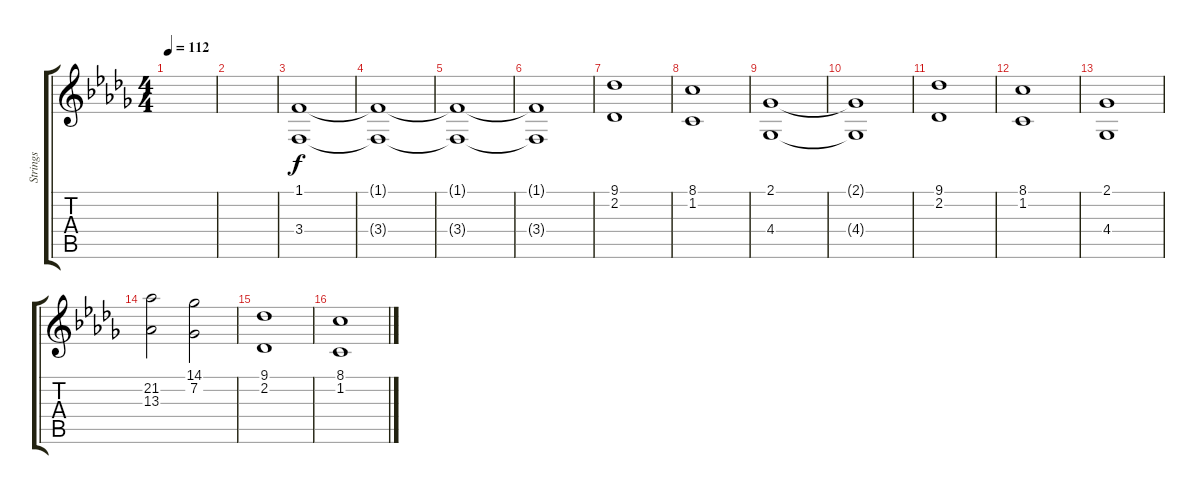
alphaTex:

\track ("Strings" "Strings") {instrument stringensemble2}
\staff {score tabs}
\tuning (E4 B3 G3 D3 A2 E2) {hide}
\ts (4 4)
\tempo 112
\clef g2
\ks bbminor
|
|
(1.1 3.4).1 |
(1.1{t} 3.4{t}).1 |
(1.1{t} 3.4{t}).1 |
(1.1{t} 3.4{t}).1 |
(9.1 2.2).1 |
(8.1 1.2).1 |
(2.1 4.4).1 |
(2.1{t} 4.4{t}).1 |
(9.1 2.2).1 |
(8.1 1.2).1 |
(2.1 4.4).1 |
(21.2 13.3).2 (14.1 7.2).2 |
(9.1 2.2).1 |
(8.1 1.2).1
